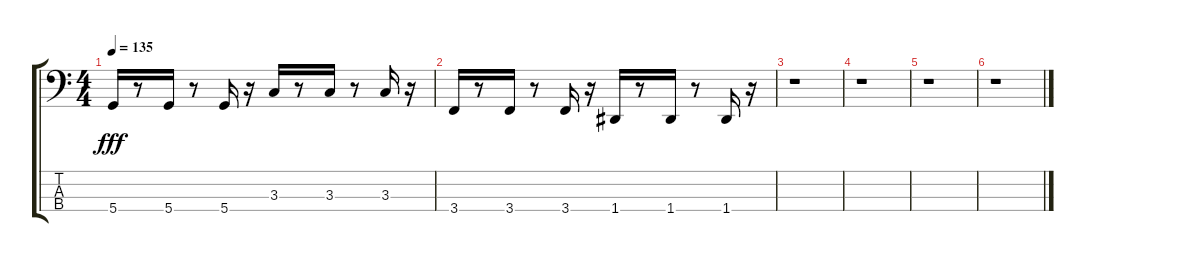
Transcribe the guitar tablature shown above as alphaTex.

\track "" {instrument electricbasspick}
\staff {score tabs}
\tuning (G2 D2 A1 D1) {hide}
\ts (4 4)
\tempo 135
\clef f4
\ks c
5.4.16{dy fff} r.8 5.4.16 r.8 5.4.16 r.16 3.3.16 r.8 3.3.16 r.8 3.3.16 r.16 |
3.4.16 r.8 3.4.16 r.8 3.4.16 r.16 1.4.16 r.8 1.4.16 r.8 1.4.16 r.16 |
r.1 |
r.1 |
r.1 |
r.1
